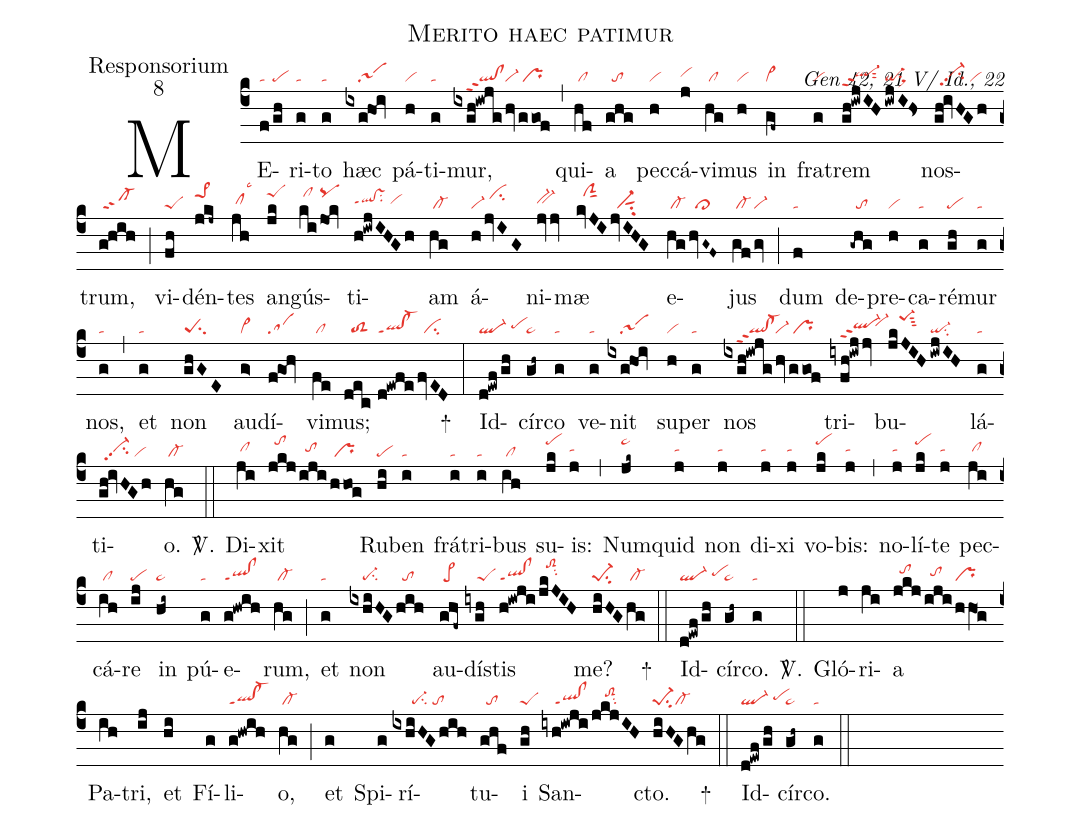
name:Merito haec patimur;
office-part:Responsorium;
mode:8;
commentary:Gen 42, 21 V/ Id., 22;
nabc-lines:1;
%%
(c4)
ME(f|ta|/gh|pe)ri(g|ta)to(g|ta) hæc(ixghOi|////sa1) pá(h|vi)ti(g|ta)mur,(ixgh!iwjg|////ql!clppt2|/hv|vi-|/ggof|/pr) (,)
qui(hf|/cl)a(ghg|//to) pec(h|vi)cá(j|vihh)vi(hg|/cl)mus(h|vi) in(gf~|cl~) fra(g|vi)trem(gh!iwjIH|ql-hhppt2sut2|/iwjI!Hs|qi-su1sux1) nos(gh!ivHGh|//vi-hhpp2su2/vi)trum,(g!hih|/sf-) (;)
vi(fh|peS)dén(jkj~|pe>1hk)tes(jh|/clhhlsc3) an(jk|peShk)gús(ki|/clhk|/jOk|pqhk)ti(h!iwjIHGh|qlhh!vshhppt1su2/vihh)am(hg|/cl-) á(h/jvIG|vi-/cihj)ni(jvjv|bv-hh)mæ(kvJI|//ciGhk|jvIHG|//vi-sut1su2) e(hg|/cl-|/hvG~F~|//cl>)jus(gf|/cl-|/gv|vi-) (;)
dum(f|ta) de(-ghg|//to)pre(h|vi)ca(g|ta)ré(gh|pe)mur(g|ta) nos,(g|ta) (,)
et(g|ta) non(ghGE|peSsu2) au(g>|vi>)dí(fgOh|sa)vi(fe|/cl)mus;(dec|//toS2|//d!ewfe|ql!cl-ppt1|/fvED|//ci) +(:)
Id(d!ewf/gh|ql-/pehh)cír(gh~|pe~)co(g|ta) ve(g|ta)nit(ixghOi|////sa1) su(h|vi)per(g|ta) nos(ixgh!iwjg|////ql!cl-ppt2|/hv|vi-|/ggof|/pr) tri(iyfh!iwjjv|///ql-hhppt2``vi-hi)bu(jkJIH|///pe-1hksut3|/iwjIH|qi-su2)lá(g|ta)ti(gh!ivHGh|//vi-hhpp2su2/vi)o.(hg|/cl-) <sp>V/</sp>.(::)
Di(ji|/clhh)xit(jkj|//tohk|/iji|//tohh|/hhog|/pr) Ru(hi|pe)ben(i|ta) frá(i|ta)tri(i|ta)bus(ih|/cl) su(jk|pehk)is:(j|tahh) (,)
Num(jk~|pe~hk)quid(j|tahh) non(j|tahh) di(j|tahh)xi(j|tahh) vo(jk|pehk)bis:(j|tahh) (,)
no(j|tahh)lí(jk|pehk)te(j|tahh) pec(ji|/clhh)cá(ih|/cl)re(ij|pe) in(hi~|pe~) pú(g|ta)e(g!hwih|ql!clppt1)rum,(hg|/cl-) (;)
et(g|ta) non(ixhiHG|////pe-su2|hih|//to) au(ghf~|/pe>)dís(iygh|////peS)tis(h!iwji|ql!clppt1|/jkJIH|//toS2hksu2) me?(hiHG|pe-1su2|hg|/cl-) +(::)
Id(d!ewf/gh|ql-/pehh)cír(gh~|pe~)co.(g|ta) <sp>V/</sp>.(::)
Gló(j)ri(ji)a(jkj|//tohi|/iji|//tohh|/hhO1g|pr) Pa(ih)tri,(ij) et(hi) Fí(g)li(g!hwih|ql!cl-ppt1)o,(hg|/cl-) (;)
et(g) Spi(g)rí(ixhiHGhih|//////pe-su2/to)tu(ghf|//to)i(gh|peS) San(iyh!iwji|////ql!clppt1|/jkjIH|////toS2hisu2)cto.(hiHGhg|pe-1su2cl-) +(::)
Id(d!ewf/gh|ql-/pehh)cír(gh~|pe~)co.(g|ta) (::)
